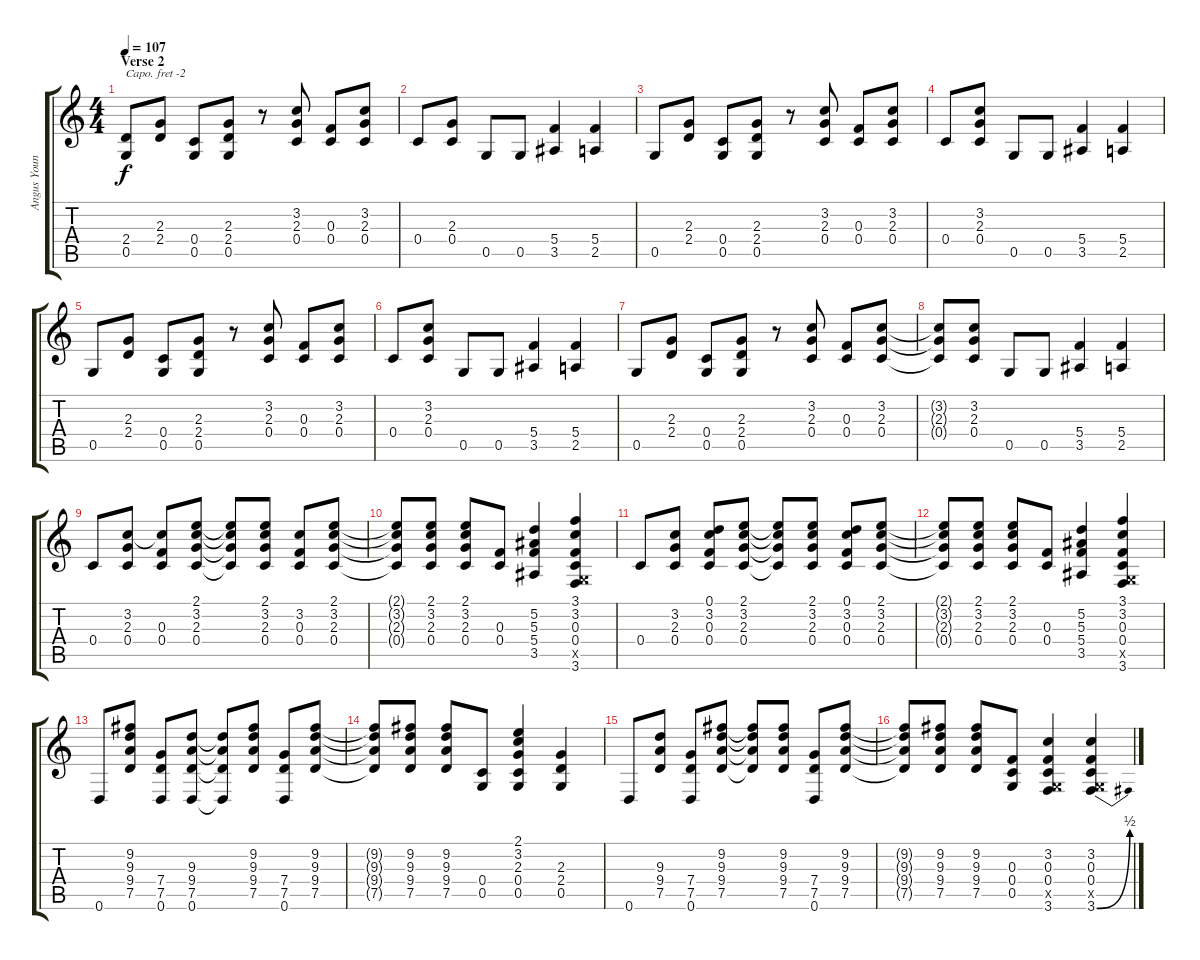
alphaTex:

\track ("Angus Young" "Angus Youn") {instrument distortionguitar}
\staff {score tabs}
\capo -2
\tuning (E4 B3 G3 D3 A2 E2) {hide}
\ts (4 4)
\section ("" "Verse 2")
\tempo 107
\clef g2
\ks c
(2.4 0.5).8{dy f} (2.3 2.4).8 (0.4 0.5).8 (2.3 2.4 0.5).8 r.8 (3.2 2.3 0.4).8 (0.3 0.4).8 (3.2 2.3 0.4).8 |
0.4.8 (2.3 0.4).8 0.5.8 0.5.8 (5.4 3.5).4 (5.4 2.5).4 |
0.5.8 (2.3 2.4).8 (0.4 0.5).8 (2.3 2.4 0.5).8 r.8 (3.2 2.3 0.4).8 (0.3 0.4).8 (3.2 2.3 0.4).8 |
0.4.8 (3.2 2.3 0.4).8 0.5.8 0.5.8 (5.4 3.5).4 (5.4 2.5).4 |
0.5.8 (2.3 2.4).8 (0.4 0.5).8 (2.3 2.4 0.5).8 r.8 (3.2 2.3 0.4).8 (0.3 0.4).8 (3.2 2.3 0.4).8 |
0.4.8 (3.2 2.3 0.4).8 0.5.8 0.5.8 (5.4 3.5).4 (5.4 2.5).4 |
0.5.8 (2.3 2.4).8 (0.4 0.5).8 (2.3 2.4 0.5).8 r.8 (3.2 2.3 0.4).8 (0.3 0.4).8 (3.2 2.3 0.4).8 |
(3.2{t} 2.3{t} 0.4{t}).8 (3.2 2.3 0.4).8 0.5.8 0.5.8 (5.4 3.5).4 (5.4 2.5).4 |
0.4.8 (3.2 2.3 0.4).8 (3.2{t} 0.3 0.4).8 (2.1 3.2 2.3 0.4).8 (2.1{t} 3.2{t} 2.3{t} 0.4{t}).8 (2.1 3.2 2.3 0.4).8 (3.2 0.3 0.4).8 (2.1 3.2 2.3 0.4).8 |
(2.1{t} 3.2{t} 2.3{t} 0.4{t}).8 (2.1 3.2 2.3 0.4).8 (2.1 3.2 2.3 0.4).8 (0.3 0.4).8 (5.2 5.3 5.4 3.5).4 (3.1 3.2 0.3 0.4 0.5{x} 3.6).4 |
0.4.8 (3.2 2.3 0.4).8 (0.1 3.2 0.3 0.4).8 (2.1 3.2 2.3 0.4).8 (2.1{t} 3.2{t} 2.3{t} 0.4{t}).8 (2.1 3.2 2.3 0.4).8 (0.1 3.2 0.3 0.4).8 (2.1 3.2 2.3 0.4).8 |
(2.1{t} 3.2{t} 2.3{t} 0.4{t}).8 (2.1 3.2 2.3 0.4).8 (2.1 3.2 2.3 0.4).8 (0.3 0.4).8 (5.2 5.3 5.4 3.5).4 (3.1 3.2 0.3 0.4 0.5{x} 3.6).4 |
0.6.8 (9.2 9.3 9.4 7.5).8 (7.4 7.5 0.6).8 (9.3 9.4 7.5 0.6).8 (9.3{t} 9.4{t} 7.5{t} 0.6{t}).8 (9.2 9.3 9.4 7.5).8 (7.4 7.5 0.6).8 (9.2 9.3 9.4 7.5).8 |
(9.2{t} 9.3{t} 9.4{t} 7.5{t}).8 (9.2 9.3 9.4 7.5).8 (9.2 9.3 9.4 7.5).8 (0.4 0.5).8 (2.1 3.2 2.3 0.4 0.5).4 (2.3 2.4 0.5).4 |
0.6.8 (9.3 9.4 7.5).8 (7.4 7.5 0.6).8 (9.2 9.3 9.4 7.5).8 (9.2{t} 9.3{t} 9.4{t} 7.5{t}).8 (9.2 9.3 9.4 7.5).8 (7.4 7.5 0.6).8 (9.2 9.3 9.4 7.5).8 |
(9.2{t} 9.3{t} 9.4{t} 7.5{t}).8 (9.2 9.3 9.4 7.5).8 (9.2 9.3 9.4 7.5).8 (0.3 0.4 0.5).8 (3.2 0.3 0.4 0.5{x} 3.6).4 (3.2 0.3 0.4 0.5{x} 3.6{be (bend 0 0 60 2)}).4
